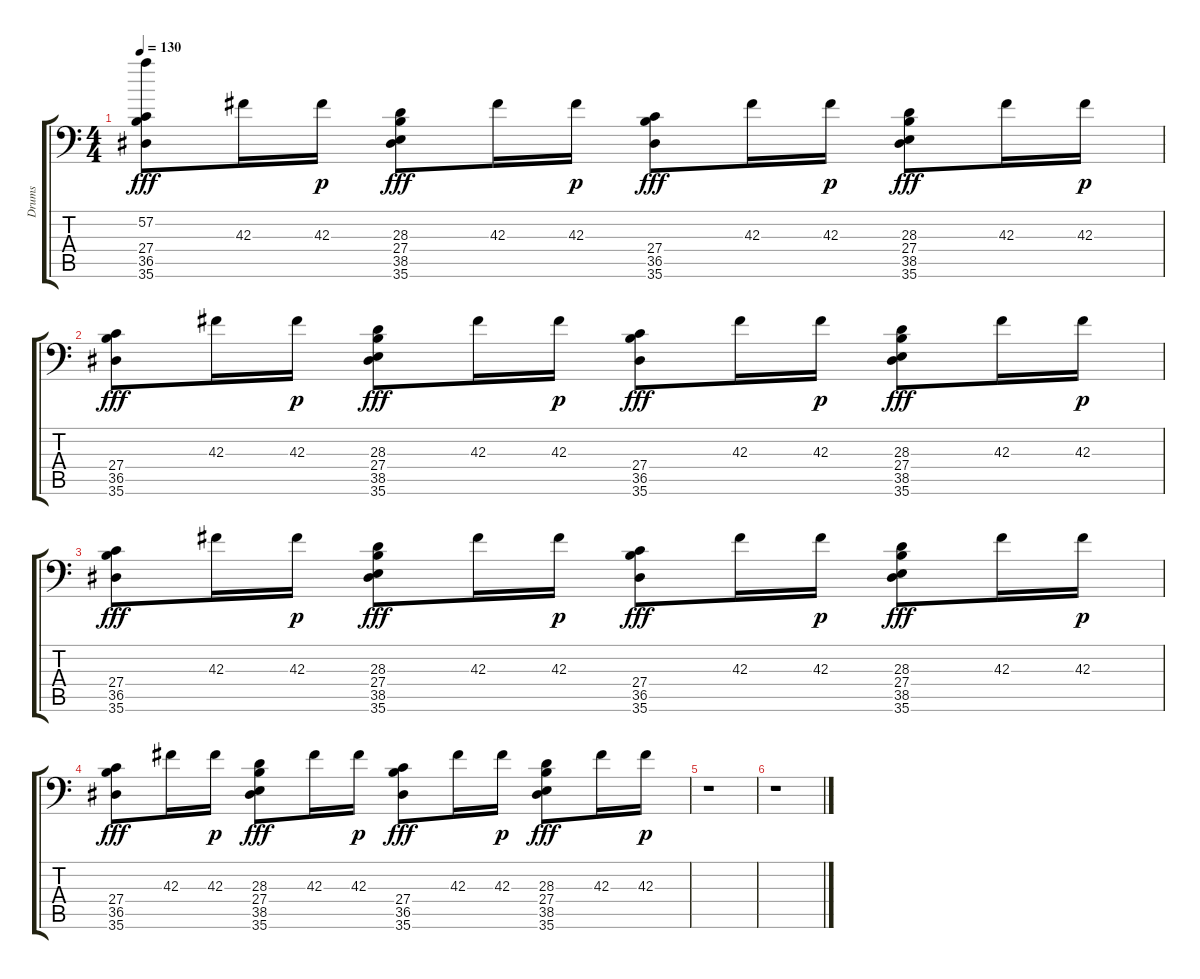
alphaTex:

\track ("Drums" "Drums") {instrument acousticgrandpiano}
\staff {score tabs}
\tuning (C-1 C-1 C-1 C-1 C-1 C-1) {hide}
\ts (4 4)
\tempo 130
\clef f4
\ks c
(57.2 27.4 36.5 35.6).8{dy fff} 42.3.16 42.3.16{dy p} (28.3 27.4 38.5 35.6).8{dy fff} 42.3.16 42.3.16{dy p} (27.4 36.5 35.6).8{dy fff} 42.3.16 42.3.16{dy p} (28.3 27.4 38.5 35.6).8{dy fff} 42.3.16 42.3.16{dy p} |
(27.4 36.5 35.6).8{dy fff} 42.3.16 42.3.16{dy p} (28.3 27.4 38.5 35.6).8{dy fff} 42.3.16 42.3.16{dy p} (27.4 36.5 35.6).8{dy fff} 42.3.16 42.3.16{dy p} (28.3 27.4 38.5 35.6).8{dy fff} 42.3.16 42.3.16{dy p} |
(27.4 36.5 35.6).8{dy fff} 42.3.16 42.3.16{dy p} (28.3 27.4 38.5 35.6).8{dy fff} 42.3.16 42.3.16{dy p} (27.4 36.5 35.6).8{dy fff} 42.3.16 42.3.16{dy p} (28.3 27.4 38.5 35.6).8{dy fff} 42.3.16 42.3.16{dy p} |
(27.4 36.5 35.6).8{dy fff} 42.3.16 42.3.16{dy p} (28.3 27.4 38.5 35.6).8{dy fff} 42.3.16 42.3.16{dy p} (27.4 36.5 35.6).8{dy fff} 42.3.16 42.3.16{dy p} (28.3 27.4 38.5 35.6).8{dy fff} 42.3.16 42.3.16{dy p} |
r.1 |
r.1
